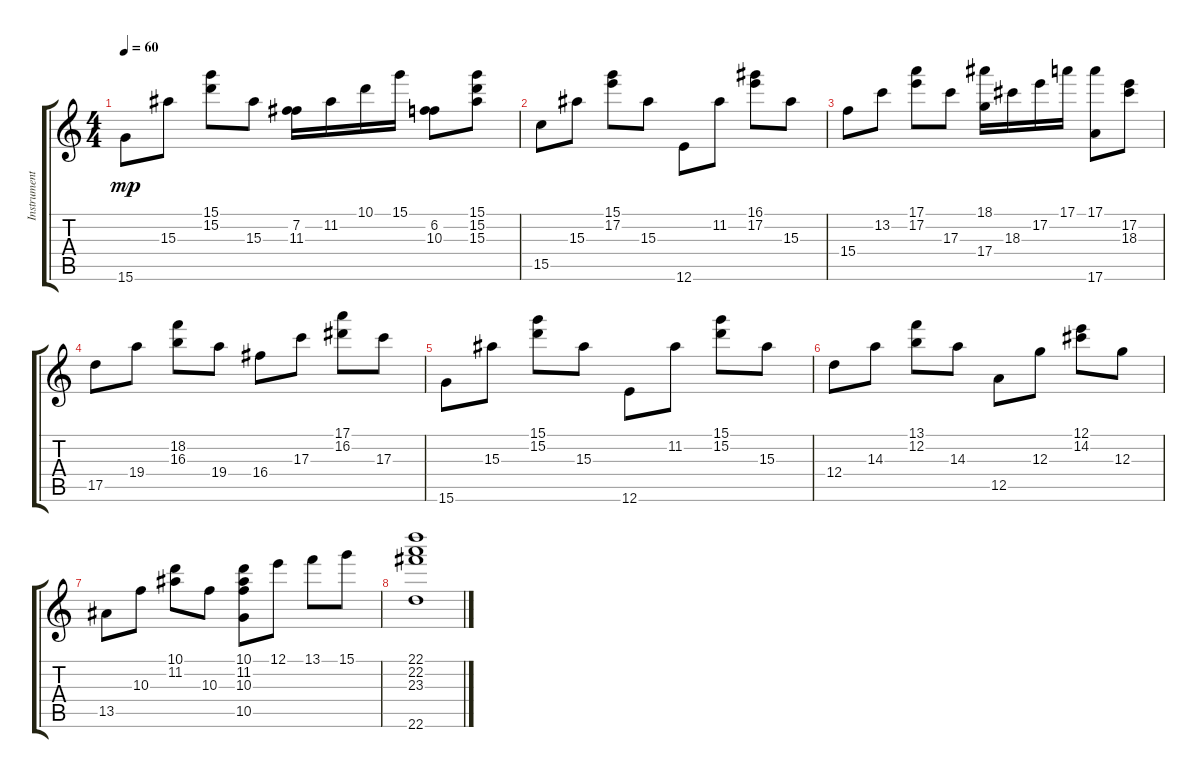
\track ("Instrument25" "Instrument") {instrument acousticguitarnylon}
\staff {score tabs}
\tuning (E4 B3 G3 D3 A2 E2) {hide}
\ts (4 4)
\tempo 60
\clef g2
\ks c
15.6.8{dy mp} 15.3.8 (15.1 15.2).8 15.3.8 (7.2 11.3).16 11.2.16 10.1.16 15.1.16 (6.2 10.3).8 (15.1 15.2 15.3).8 |
15.5.8 15.3.8 (15.1 17.2).8 15.3.8 12.6.8 11.2.8 (16.1 17.2).8 15.3.8 |
15.4.8 13.2.8 (17.1 17.2).8 17.3.8 (18.1 17.4).16 18.3.16 17.2.16 17.1.16 (17.1 17.6).8 (17.2 18.3).8 |
17.5.8 19.4.8 (18.2 16.3).8 19.4.8 16.4.8 17.3.8 (17.1 16.2).8 17.3.8 |
15.6.8 15.3.8 (15.1 15.2).8 15.3.8 12.6.8 11.2.8 (15.1 15.2).8 15.3.8 |
12.4.8 14.3.8 (13.1 12.2).8 14.3.8 12.5.8 12.3.8 (12.1 14.2).8 12.3.8 |
13.5.8 10.3.8 (10.1 11.2).8 10.3.8 (10.1 11.2 10.3 10.5).8 12.1.8 13.1.8 15.1.8 |
(22.1 22.2 23.3 22.6).1
